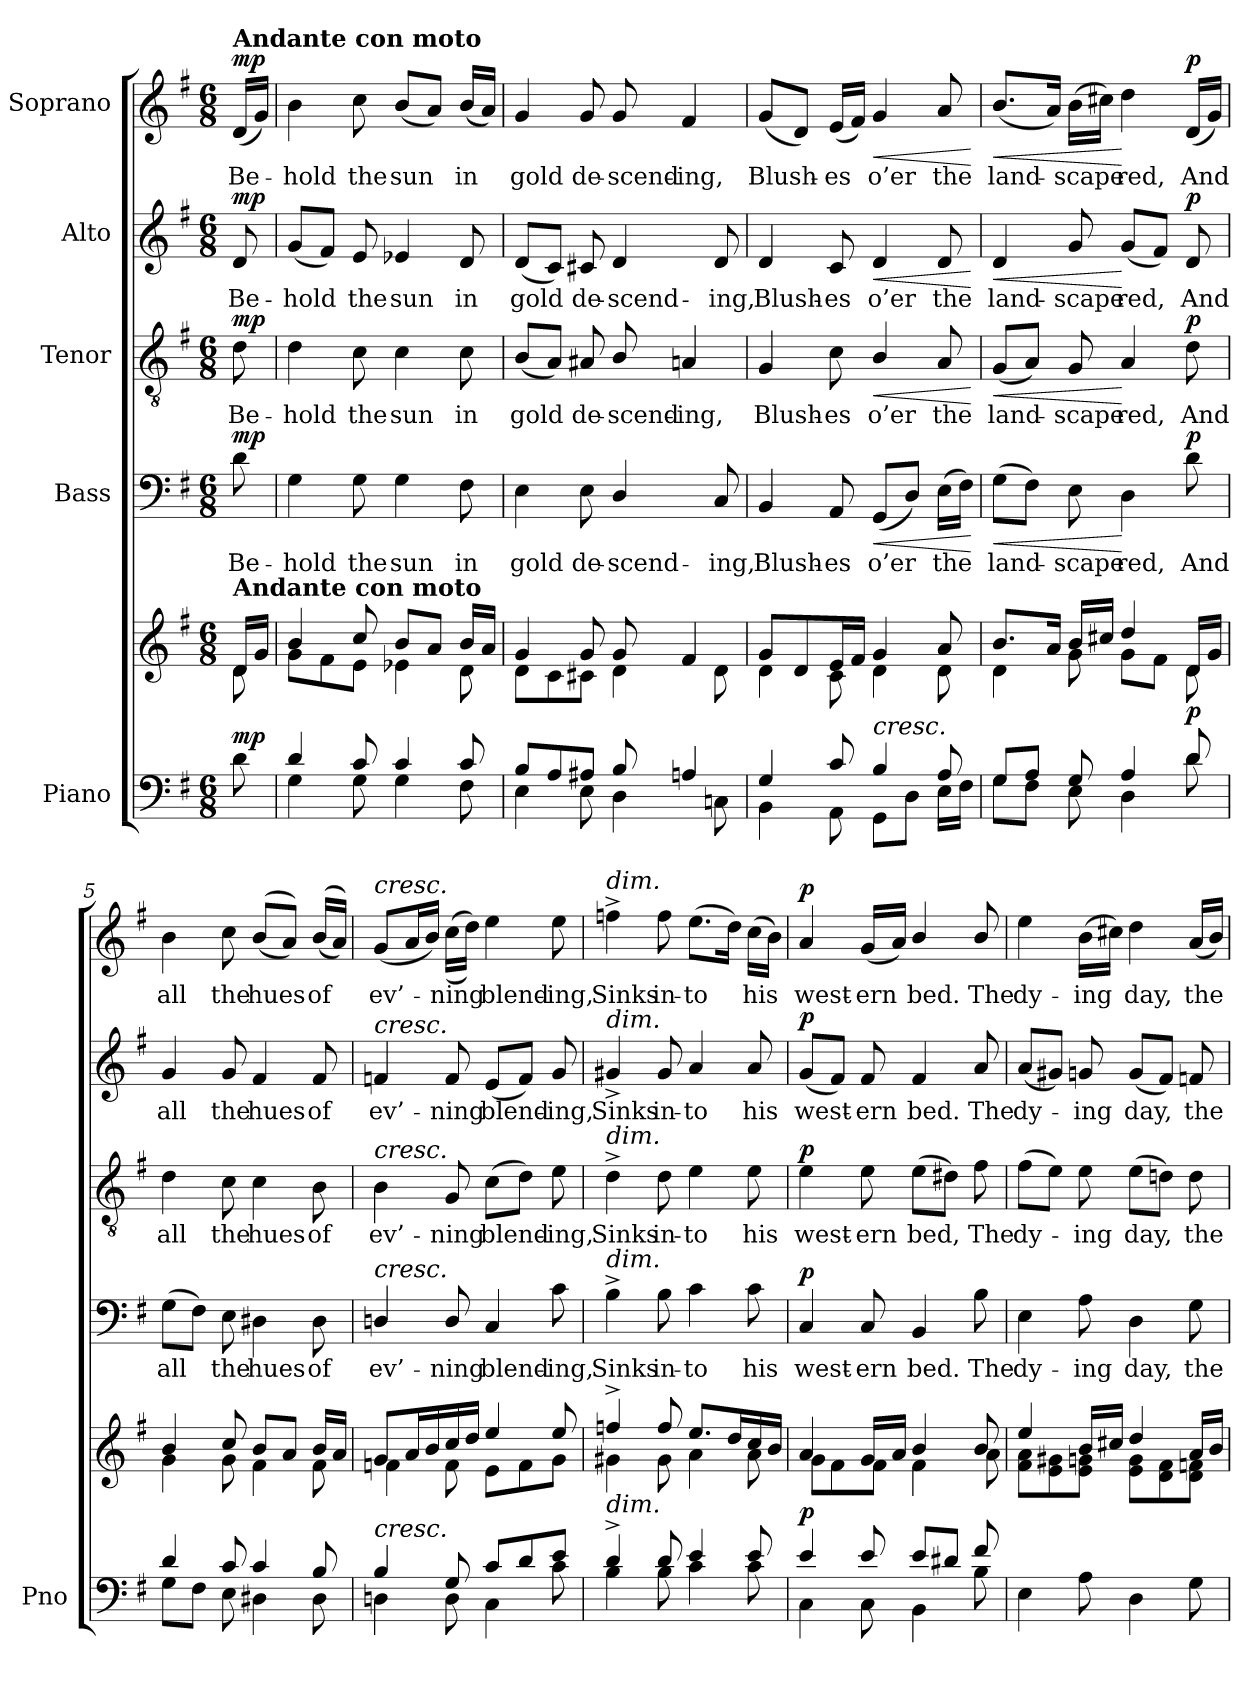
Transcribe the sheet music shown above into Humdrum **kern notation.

**kern	**kern	**dynam	**kern	**text	**dynam	**kern	**text	**dynam	**kern	**text	**dynam	**kern	**text	**dynam
*part5	*part5	*part5	*part4	*part4	*part4	*part3	*part3	*part3	*part2	*part2	*part2	*part1	*part1	*part1
*staff6	*staff5	*staff5/6	*staff4	*staff4	*staff4	*staff3	*staff3	*staff3	*staff2	*staff2	*staff2	*staff1	*staff1	*staff1
*I"Piano	*	*	*I"Bass	*	*	*I"Tenor	*	*	*I"Alto	*	*	*I"Soprano	*	*
*I'Pno	*	*	*	*	*	*	*	*	*	*	*	*	*	*
*clefF4	*clefG2	*	*clefF4	*	*	*clefGv2	*	*	*clefG2	*	*	*clefG2	*	*
*k[f#]	*k[f#]	*	*k[f#]	*	*	*k[f#]	*	*	*k[f#]	*	*	*k[f#]	*	*
*M6/8	*M6/8	*	*M6/8	*	*	*M6/8	*	*	*M6/8	*	*	*M6/8	*	*
*MM60	*MM60	*	*MM60	*	*	*MM60	*	*	*MM60	*	*	*MM60	*	*
=	=	=	=	=	=	=	=	=	=	=	=	=	=	=
*	*^	*	*	*	*	*	*	*	*	*	*	*	*	*
!	!	!	!	!	!	!	!	!	!	!	!	!	!LO:TX:a:B:t=Andante con moto	!	!
!	!LO:TX:a:B:t=Andante con moto	!	!	!	!	!	!	!	!	!	!	!	!	!	!
!	!	!	!LO:DY:a=2	!	!LO:LY:b	!LO:DY:a	!	!LO:LY:b	!LO:DY:a	!	!LO:LY:b	!LO:DY:a	!	!LO:LY:b	!LO:DY:a
8d\	16d/LL	8d\	mp	8d\	Be-	mp	8d\	Be-	mp	8d/	Be-	mp	(16d/LL	Be-	mp
.	16g/JJ	.	.	.	.	.	.	.	.	.	.	.	16g/JJ)	.	.
=1	=1	=1	=1	=1	=1	=1	=1	=1	=1	=1	=1	=1	=1	=1	=1
*^	*	*	*	*	*	*	*	*	*	*	*	*	*	*	*
!	!	!	!	!	!	!LO:LY:b	!	!	!LO:LY:b	!	!	!LO:LY:b	!	!	!LO:LY:b	!
4d/	4G\	4b/	8g\L	.	4G\	-hold	.	4d\	-hold	.	(8g/L	-hold	.	4b\	-hold	.
.	.	.	8f#\	.	.	.	.	.	.	.	8f#/J)	.	.	.	.	.
!	!	!	!	!	!	!LO:LY:b	!	!	!LO:LY:b	!	!	!LO:LY:b	!	!	!LO:LY:b	!
8c/	8G\	8cc/	8e\J	.	8G\	the	.	8c\	the	.	8e/	the	.	8cc\	the	.
!	!	!	!	!	!	!LO:LY:b	!	!	!LO:LY:b	!	!	!LO:LY:b	!	!	!LO:LY:b	!
4c/	4G\	8b/L	4e-X\	.	4G\	sun	.	4c\	sun	.	4e-X/	sun	.	(8b/L	sun	.
.	.	8a/J	.	.	.	.	.	.	.	.	.	.	.	8a/J)	.	.
!	!	!	!	!	!	!LO:LY:b	!	!	!LO:LY:b	!	!	!LO:LY:b	!	!	!LO:LY:b	!
8c/	8F#\	16b/LL	8d\	.	8F#\	in	.	8c\	in	.	8d/	in	.	(16b/LL	in	.
.	.	16a/JJ	.	.	.	.	.	.	.	.	.	.	.	16a/JJ)	.	.
=2	=2	=2	=2	=2	=2	=2	=2	=2	=2	=2	=2	=2	=2	=2	=2	=2
!	!	!	!	!	!	!LO:LY:b	!	!	!LO:LY:b	!	!	!LO:LY:b	!	!	!LO:LY:b	!
8B/L	4E\	4g/	8d\L	.	4E\	gold	.	(8B/L	gold	.	(8d/L	gold	.	4g/	gold	.
8A/	.	.	8c\	.	.	.	.	8A/J)	.	.	8c/J)	.	.	.	.	.
!	!	!	!	!	!	!LO:LY:b	!	!	!LO:LY:b	!	!	!LO:LY:b	!	!	!LO:LY:b	!
8A#X/J	8E\	8g/	8c#X\J	.	8E\	de-	.	8A#X/	de-	.	8c#X/	de-	.	8g/	de-	.
!	!	!	!	!	!	!LO:LY:b	!	!	!LO:LY:b	!	!	!LO:LY:b	!	!	!LO:LY:b	!
8B/	4D\	8g/	4d\	.	4D/	-scend-	.	8B/	-scend-	.	4d/	-scend-	.	8g/	-scend-	.
!	!	!	!	!	!	!	!	!	!LO:LY:b	!	!	!	!	!	!LO:LY:b	!
4An/	.	4f#/	.	.	.	.	.	4An/	-ing,	.	.	.	.	4f#/	-ing,	.
!	!	!	!	!	!	!LO:LY:b	!	!	!	!	!	!LO:LY:b	!	!	!	!
.	8Cn\	.	8d\	.	8C/	-ing,	.	.	.	.	8d/	-ing,	.	.	.	.
=3	=3	=3	=3	=3	=3	=3	=3	=3	=3	=3	=3	=3	=3	=3	=3	=3
!	!	!	!	!	!	!LO:LY:b	!	!	!LO:LY:b	!	!	!LO:LY:b	!	!	!LO:LY:b	!
4G/	4BB\	8g/L	4d\	.	4BB/	Blush-	.	4G/	Blush-	.	4d/	Blush-	.	(8g/L	Blush-	.
.	.	8d/	.	.	.	.	.	.	.	.	.	.	.	8d/J)	.	.
!	!	!	!	!	!	!LO:LY:b	!	!	!LO:LY:b	!	!	!LO:LY:b	!	!	!LO:LY:b	!
8c/	8AA\	16e/L	8c\	.	8AA/	-es	.	8c\	-es	.	8c/	-es	.	(16e/LL	-es	.
.	.	16f#/JJ	.	.	.	.	.	.	.	.	.	.	.	16f#/JJ)	.	.
!LO:TX:a:i:t=cresc.	!	!	!	!	!	!	!	!	!	!	!	!	!	!	!	!
!	!	!	!	!	!	!LO:LY:b	!LO:HP:b	!	!LO:LY:b	!LO:HP:b	!	!LO:LY:b	!LO:HP:b	!	!LO:LY:b	!LO:HP:b
4B/	8GG\L	4g/	4d\	.	(8GG/L	o’er	<	4B/	o’er	<	4d/	o’er	<	4g/	o’er	<
.	8D\J	.	.	.	8D/J)	.	.	.	.	.	.	.	.	.	.	.
!	!	!	!	!	!	!LO:LY:b	!	!	!LO:LY:b	!	!	!LO:LY:b	!	!	!LO:LY:b	!
8A/	16E\LL	8a/	8d\	.	(16E\LL	the	.	8A/	the	.	8d/	the	.	8a/	the	.
.	16F#\JJ	.	.	.	16F#\JJ)	.	.	.	.	.	.	.	.	.	.	.
*v	*v	*	*	*	*	*	*	*	*	*	*	*	*	*	*	*
*	*v	*v	*	*	*	*	*	*	*	*	*	*	*	*	*
.	.	.	.	.	[	.	.	[	.	.	[	.	.	[
!!LO:LB:g=z
=4	=4	=4	=4	=4	=4	=4	=4	=4	=4	=4	=4	=4	=4	=4
*^	*^	*	*	*	*	*	*	*	*	*	*	*	*	*
!	!	!	!	!	!	!LO:LY:b	!LO:HP:b	!	!LO:LY:b	!LO:HP:b	!	!LO:LY:b	!LO:HP:b	!	!LO:LY:b	!LO:HP:b
8G/L	8G\L	8.b/L	4d\	.	(8G\L	land-	<	(8G/L	land-	<	4d/	land-	<	(8.b/L	land-	<
8A/J	8F#\J	.	.	.	8F#\J)	.	.	8A/J)	.	.	.	.	.	.	.	.
.	.	16a/Jk	.	.	.	.	.	.	.	.	.	.	.	16a/Jk)	.	.
!	!	!	!	!	!	!LO:LY:b	!	!	!LO:LY:b	!	!	!LO:LY:b	!	!	!LO:LY:b	!
8G/	8E\	16b/LL	8g\	.	8E\	-scape	.	8G/	-scape	.	8g/	-scape	.	(16b\LL	-scape	.
.	.	16cc#X/JJ	.	.	.	.	.	.	.	.	.	.	.	16cc#X\JJ)	.	.
!	!	!	!	!	!	!LO:LY:b	!	!	!LO:LY:b	!	!	!LO:LY:b	!	!	!LO:LY:b	!
4A/	4D\	4dd/	8g\L	.	4D\	red,	[	4A/	red,	[	(8g/L	red,	[	4dd\	red,	[
.	.	.	8f#\J	.	.	.	.	.	.	.	8f#/J)	.	.	.	.	.
!	!	!	!	!LO:DY:a=2	!	!LO:LY:b	!LO:DY:a	!	!LO:LY:b	!LO:DY:a	!	!LO:LY:b	!LO:DY:a	!	!LO:LY:b	!LO:DY:a
8d/	8d\	16d/LL	8d\	p	8d\	And	p	8d\	And	p	8d/	And	p	(16d/LL	And	p
.	.	16g/JJ	.	.	.	.	.	.	.	.	.	.	.	16g/JJ)	.	.
=5	=5	=5	=5	=5	=5	=5	=5	=5	=5	=5	=5	=5	=5	=5	=5	=5
!	!	!	!	!	!	!LO:LY:b	!	!	!LO:LY:b	!	!	!LO:LY:b	!	!	!LO:LY:b	!
4d/	8G\L	4b/	4g\	.	(8G\L	all	.	4d\	all	.	4g/	all	.	4b\	all	.
.	8F#\J	.	.	.	8F#\J)	.	.	.	.	.	.	.	.	.	.	.
!	!	!	!	!	!	!LO:LY:b	!	!	!LO:LY:b	!	!	!LO:LY:b	!	!	!LO:LY:b	!
8c/	8E\	8cc/	8g\	.	8E\	the	.	8c\	the	.	8g/	the	.	8cc\	the	.
!	!	!	!	!	!	!LO:LY:b	!	!	!LO:LY:b	!	!	!LO:LY:b	!	!	!LO:LY:b	!
4c/	4D#X\	8b/L	4f#\	.	4D#X\	hues	.	4c\	hues	.	4f#/	hues	.	((8b/L	hues	.
.	.	8a/J	.	.	.	.	.	.	.	.	.	.	.	8a/J))	.	.
!	!	!	!	!	!	!LO:LY:b	!	!	!LO:LY:b	!	!	!LO:LY:b	!	!	!LO:LY:b	!
8B/	8D#\	16b/LL	8f#\	.	8D#\	of	.	8B\	of	.	8f#/	of	.	((16b/LL	of	.
.	.	16a/JJ	.	.	.	.	.	.	.	.	.	.	.	16a/JJ))	.	.
=6	=6	=6	=6	=6	=6	=6	=6	=6	=6	=6	=6	=6	=6	=6	=6	=6
!	!	!	!	!	!	!	!	!	!	!	!	!	!	!LO:TX:a:i:t=cresc.	!	!
!	!	!	!	!	!	!	!	!	!	!	!LO:TX:a:i:t=cresc.	!	!	!	!	!
!	!	!	!	!	!	!	!	!LO:TX:a:i:t=cresc.	!	!	!	!	!	!	!	!
!	!	!	!	!	!LO:TX:a:i:t=cresc.	!	!	!	!	!	!	!	!	!	!	!
!LO:TX:a:i:t=cresc.	!	!	!	!	!	!	!	!	!	!	!	!	!	!	!	!
!	!	!	!	!	!	!LO:LY:b	!	!	!LO:LY:b	!	!	!LO:LY:b	!	!	!LO:LY:b	!
4B/	4Dn\	8g/L	4fn\	.	4Dn/	ev’-	.	4B\	ev’-	.	4fn/	ev’-	.	(8g/L	ev’-	.
.	.	16a/L	.	.	.	.	.	.	.	.	.	.	.	16a/L	.	.
.	.	16b/	.	.	.	.	.	.	.	.	.	.	.	16b/JJ)	.	.
!	!	!	!	!	!	!LO:LY:b	!	!	!LO:LY:b	!	!	!LO:LY:b	!	!	!LO:LY:b	!
8G/	8D\	16cc/	8f\	.	8D/	-ning	.	8G/	-ning	.	8f/	-ning	.	((16cc\LL	-ning	.
.	.	16dd/JJ	.	.	.	.	.	.	.	.	.	.	.	16dd\JJ))	.	.
!	!	!	!	!	!	!LO:LY:b	!	!	!LO:LY:b	!	!	!LO:LY:b	!	!	!LO:LY:b	!
8c/L	4C\	4ee/	8e\L	.	4C/	blend-	.	(8c\L	blend-	.	(8e/L	blend-	.	4ee\	blend-	.
8d/	.	.	8f\	.	.	.	.	8d\J)	.	.	8f/J)	.	.	.	.	.
!	!	!	!	!	!	!LO:LY:b	!	!	!LO:LY:b	!	!	!LO:LY:b	!	!	!LO:LY:b	!
8e/J	8c\	8ee/	8g\J	.	8c\	-ing,	.	8e\	-ing,	.	8g/	-ing,	.	8ee\	-ing,	.
!!LO:PB:g=z
=7	=7	=7	=7	=7	=7	=7	=7	=7	=7	=7	=7	=7	=7	=7	=7	=7
!	!	!	!	!	!	!	!	!	!	!	!	!	!	!LO:TX:a:i:t=dim.	!	!
!	!	!	!	!	!	!	!	!	!	!	!LO:TX:a:i:t=dim.	!	!	!	!	!
!	!	!	!	!	!	!	!	!LO:TX:a:i:t=dim.	!	!	!	!	!	!	!	!
!	!	!	!	!	!LO:TX:a:i:t=dim.	!	!	!	!	!	!	!	!	!	!	!
!LO:TX:a:i:t=dim.	!	!	!	!	!	!	!	!	!	!	!	!	!	!	!	!
!	!	!	!	!	!	!LO:LY:b	!	!	!LO:LY:b	!	!	!LO:LY:b	!	!	!LO:LY:b	!
4d^/	4B\	4ffn^/	4g#X\	.	4B^\	Sinks	.	4d^\	Sinks	.	4g#X^/	Sinks	.	4ffn^\	Sinks	.
!	!	!	!	!	!	!LO:LY:b	!	!	!LO:LY:b	!	!	!LO:LY:b	!	!	!LO:LY:b	!
8d/	8B\	8ff/	8g#\	.	8B\	in-	.	8d\	in-	.	8g#/	in-	.	8ff\	in-	.
!	!	!	!	!	!	!LO:LY:b	!	!	!LO:LY:b	!	!	!LO:LY:b	!	!	!LO:LY:b	!
4e/	4c\	8.ee/L	4a\	.	4c\	-to	.	4e\	-to	.	4a/	-to	.	(8.ee\L	-to	.
.	.	16dd/L	.	.	.	.	.	.	.	.	.	.	.	16dd\Jk)	.	.
!	!	!	!	!	!	!LO:LY:b	!	!	!LO:LY:b	!	!	!LO:LY:b	!	!	!LO:LY:b	!
8e/	8c\	16cc/	8a\	.	8c\	his	.	8e\	his	.	8a/	his	.	(16cc\LL	his	.
.	.	16b/JJ	.	.	.	.	.	.	.	.	.	.	.	16b\JJ)	.	.
=8	=8	=8	=8	=8	=8	=8	=8	=8	=8	=8	=8	=8	=8	=8	=8	=8
!	!	!	!	!LO:DY:a=2	!	!LO:LY:b	!LO:DY:a	!	!LO:LY:b	!LO:DY:a	!	!LO:LY:b	!LO:DY:a	!	!LO:LY:b	!LO:DY:a
4e/	4C\	4a/	8g\L	p	4C/	west-	p	4e\	west-	p	(8g/L	west-	p	4a/	west-	p
.	.	.	8f#\	.	.	.	.	.	.	.	8f#/J)	.	.	.	.	.
!	!	!	!	!	!	!LO:LY:b	!	!	!LO:LY:b	!	!	!LO:LY:b	!	!	!LO:LY:b	!
8e/	8C\	16g/LL	8f#\J	.	8C/	-ern	.	8e\	-ern	.	8f#/	-ern	.	(16g/LL	-ern	.
.	.	16a/JJ	.	.	.	.	.	.	.	.	.	.	.	16a/JJ)	.	.
!	!	!	!	!	!	!LO:LY:b	!	!	!LO:LY:b	!	!	!LO:LY:b	!	!	!LO:LY:b	!
8e/L	4BB\	4b/	4f#\	.	4BB/	bed.	.	(8e\L	bed,	.	4f#/	bed.	.	4b/	bed.	.
8d#X/J	.	.	.	.	.	.	.	8d#X\J)	.	.	.	.	.	.	.	.
!	!	!	!	!	!	!LO:LY:b	!	!	!LO:LY:b	!	!	!LO:LY:b	!	!	!LO:LY:b	!
8f#/	8B\	8b/	8a\	.	8B\	The	.	8f#\	The	.	8a/	The	.	8b/	The	.
=9	=9	=9	=9	=9	=9	=9	=9	=9	=9	=9	=9	=9	=9	=9	=9	=9
!	!	!	!	!	!	!LO:LY:b	!	!	!LO:LY:b	!	!	!LO:LY:b	!	!	!LO:LY:b	!
*v	*v	*	*	*	*	*	*	*	*	*	*	*	*	*	*	*
4E\	4ee/	8f#\ 8a\L	.	4E\	dy-	.	(8f#\L	dy-	.	(8a/L	dy-	.	4ee\	dy-	.
.	.	8e\ 8g#X\	.	.	.	.	8e\J)	.	.	8g#X/J)	.	.	.	.	.
!	!	!	!	!	!LO:LY:b	!	!	!LO:LY:b	!	!	!LO:LY:b	!	!	!LO:LY:b	!
8A\	16b/LL	8e\ 8gn\J	.	8A\	-ing	.	8e\	-ing	.	8gn/	-ing	.	(16b\LL	-ing	.
.	16cc#X/JJ	.	.	.	.	.	.	.	.	.	.	.	16cc#X\JJ)	.	.
!	!	!	!	!	!LO:LY:b	!	!	!LO:LY:b	!	!	!LO:LY:b	!	!	!LO:LY:b	!
4D\	4dd/	8e\ 8g\L	.	4D\	day,	.	(8e\L	day,	.	(8g/L	day,	.	4dd\	day,	.
.	.	8d\ 8f#\	.	.	.	.	8dn\J)	.	.	8f#/J)	.	.	.	.	.
!	!	!	!	!	!LO:LY:b	!	!	!LO:LY:b	!	!	!LO:LY:b	!	!	!LO:LY:b	!
8G\	16a/LL	8d\ 8fn\J	.	8G\	the	.	8d\	the	.	8fn/	the	.	(16a/LL	the	.
.	16b/JJ	.	.	.	.	.	.	.	.	.	.	.	16b/JJ)	.	.
*	*v	*v	*	*	*	*	*	*	*	*	*	*	*	*	*
=	=	=	=	=	=	=	=	=	=	=	=	=	=	=
*-	*-	*-	*-	*-	*-	*-	*-	*-	*-	*-	*-	*-	*-	*-
